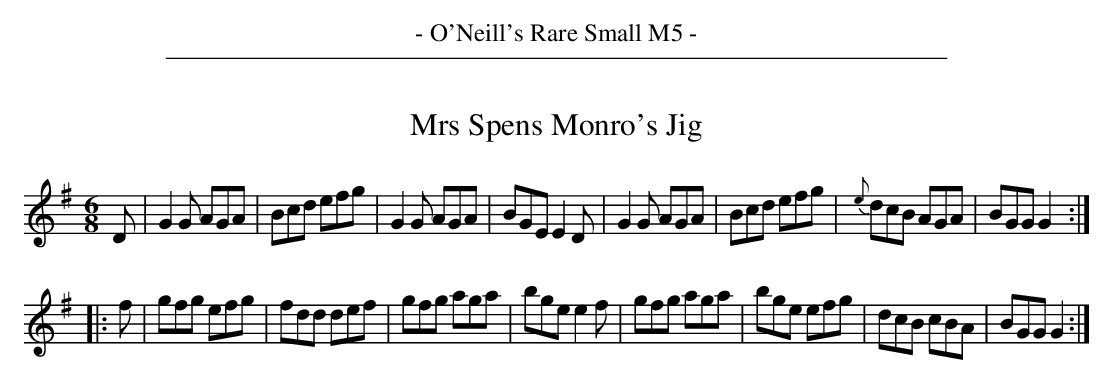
X:1
T: Mrs Spens Monro's Jig
M: 6/8
L: 1/8
K: G
D |\
G2G AGA | Bcd efg | G2G AGA | BGE E2D |\
G2G AGA | Bcd efg | {e}dcB AGA | BGG G2 :|
|: f |\
gfg efg | fdd def | gfg aga | bge e2f |\
gfg aga | bge efg | dcB cBA | BGG G2 :|
